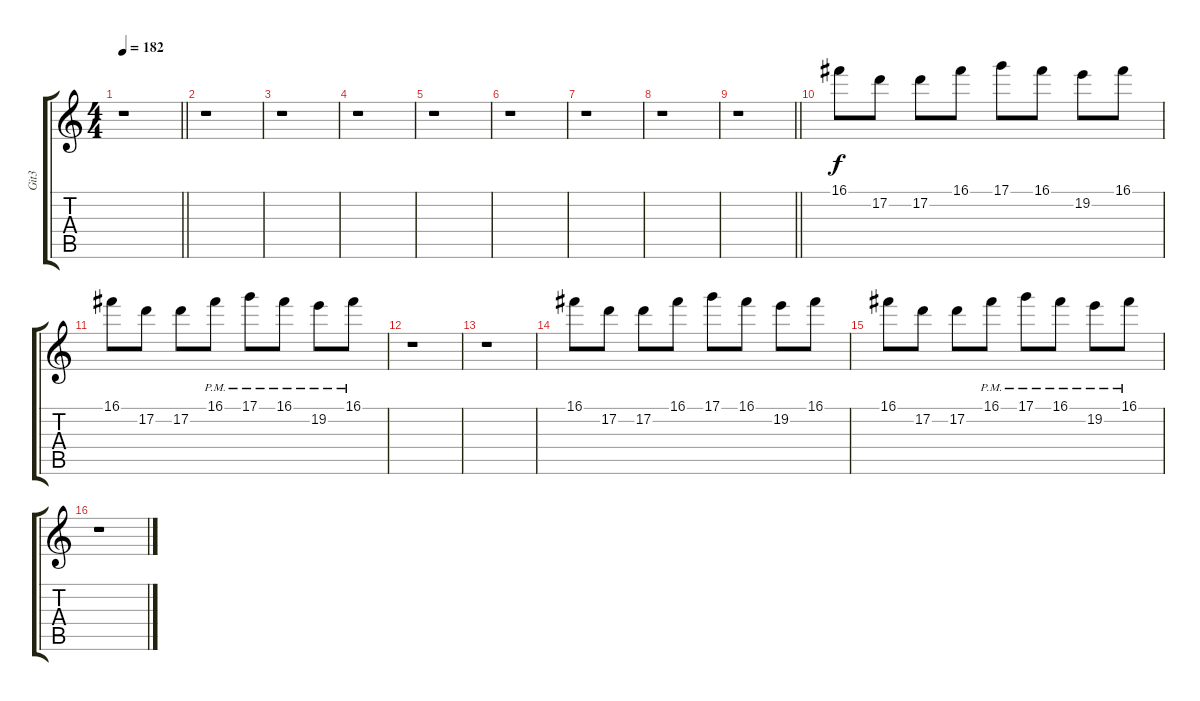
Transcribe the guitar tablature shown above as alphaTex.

\track ("Git3" "Git3") {instrument overdrivenguitar}
\staff {score tabs}
\tuning (D4 A3 F3 C3 G2 D2) {hide}
\ts (4 4)
\tempo 182
\clef g2
\barLineRight lightlight
\ks c
r.1{dy f} |
r.1 |
r.1 |
r.1 |
r.1 |
r.1 |
r.1 |
r.1 |
\barLineRight lightlight
r.1 |
16.1.8 17.2.8 17.2.8 16.1.8 17.1.8 16.1.8 19.2.8 16.1.8 |
16.1.8 17.2.8 17.2.8 16.1{pm}.8 17.1{pm}.8 16.1{pm}.8 19.2{pm}.8 16.1{pm}.8 |
r.1 |
r.1 |
16.1.8 17.2.8 17.2.8 16.1.8 17.1.8 16.1.8 19.2.8 16.1.8 |
16.1.8 17.2.8 17.2.8 16.1{pm}.8 17.1{pm}.8 16.1{pm}.8 19.2{pm}.8 16.1{pm}.8 |
r.1
